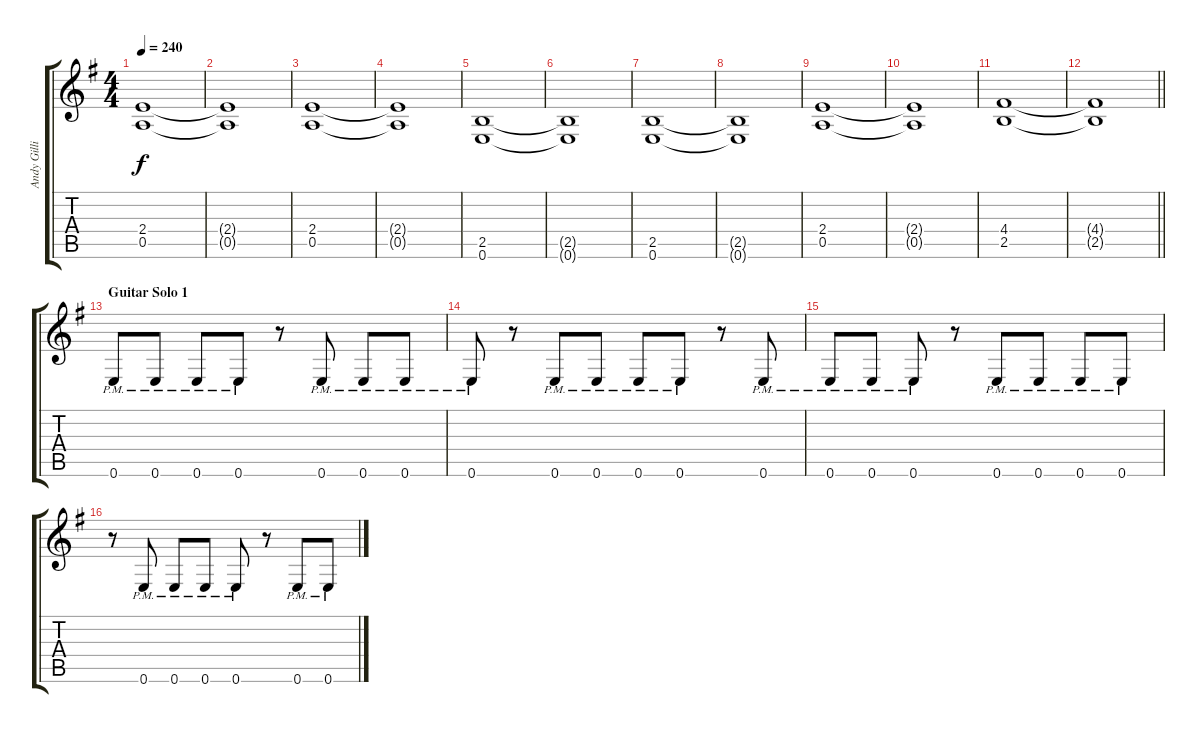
\track ("Andy Gillion (guitar)" "Andy Gilli") {instrument distortionguitar}
\staff {score tabs}
\tuning (E4 B3 G3 D3 A2 E2) {hide}
\ts (4 4)
\tempo 240
\clef g2
\ks eminor
(2.4 0.5).1{dy f} |
(2.4{t} 0.5{t}).1 |
(2.4 0.5).1 |
(2.4{t} 0.5{t}).1 |
(2.5 0.6).1 |
(2.5{t} 0.6{t}).1 |
(2.5 0.6).1 |
(2.5{t} 0.6{t}).1 |
(2.4 0.5).1 |
(2.4{t} 0.5{t}).1 |
(4.4 2.5).1 |
\barLineRight lightlight
(4.4{t} 2.5{t}).1 |
\section ("" "Guitar Solo 1")
0.6{pm}.8 0.6{pm}.8 0.6{pm}.8 0.6{pm}.8 r.8 0.6{pm}.8 0.6{pm}.8 0.6{pm}.8 |
0.6{pm}.8 r.8 0.6{pm}.8 0.6{pm}.8 0.6{pm}.8 0.6{pm}.8 r.8 0.6{pm}.8 |
0.6{pm}.8 0.6{pm}.8 0.6{pm}.8 r.8 0.6{pm}.8 0.6{pm}.8 0.6{pm}.8 0.6{pm}.8 |
r.8 0.6{pm}.8 0.6{pm}.8 0.6{pm}.8 0.6{pm}.8 r.8 0.6{pm}.8 0.6{pm}.8
